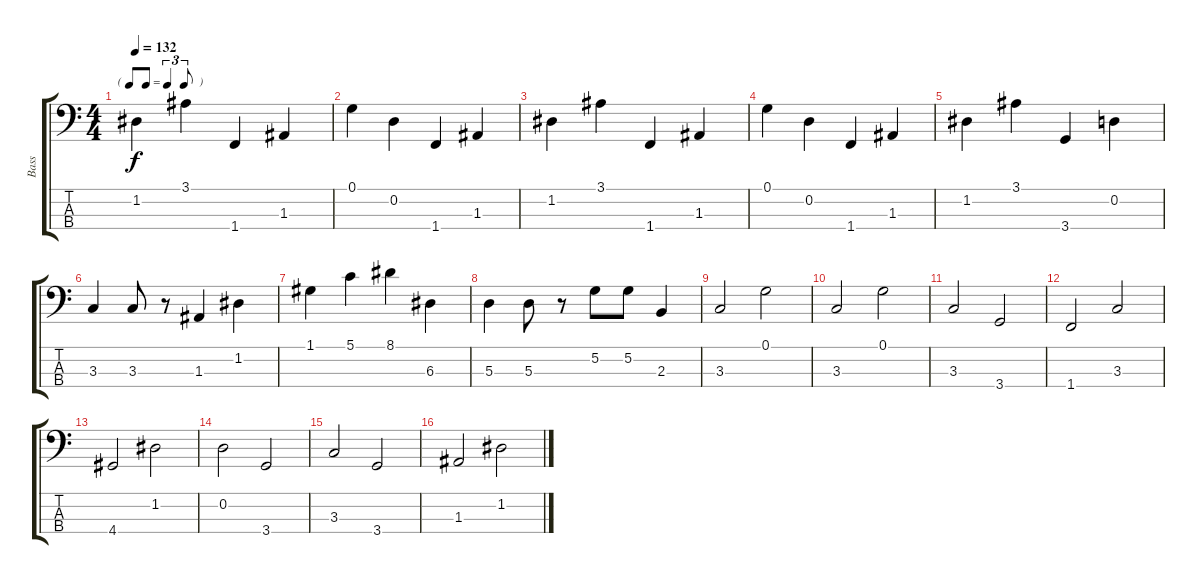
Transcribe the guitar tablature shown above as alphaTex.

\track ("Bass" "Bass") {instrument slapbass1}
\staff {score tabs}
\tuning (G2 D2 A1 E1) {hide}
\ts (4 4)
\tf triplet8th
\tempo 132
\clef f4
\ks c
1.2.4{dy f} 3.1.4 1.4.4 1.3.4 |
0.1.4 0.2.4 1.4.4 1.3.4 |
1.2.4 3.1.4 1.4.4 1.3.4 |
0.1.4 0.2.4 1.4.4 1.3.4 |
1.2.4 3.1.4 3.4.4 0.2.4 |
3.3.4 3.3.8 r.8 1.3.4 1.2.4 |
1.1.4 5.1.4 8.1.4 6.3.4 |
5.3.4 5.3.8 r.8 5.2.8 5.2.8 2.3.4 |
3.3.2 0.1.2 |
3.3.2 0.1.2 |
3.3.2 3.4.2 |
1.4.2 3.3.2 |
4.4.2 1.2.2 |
0.2.2 3.4.2 |
3.3.2 3.4.2 |
1.3.2 1.2.2
